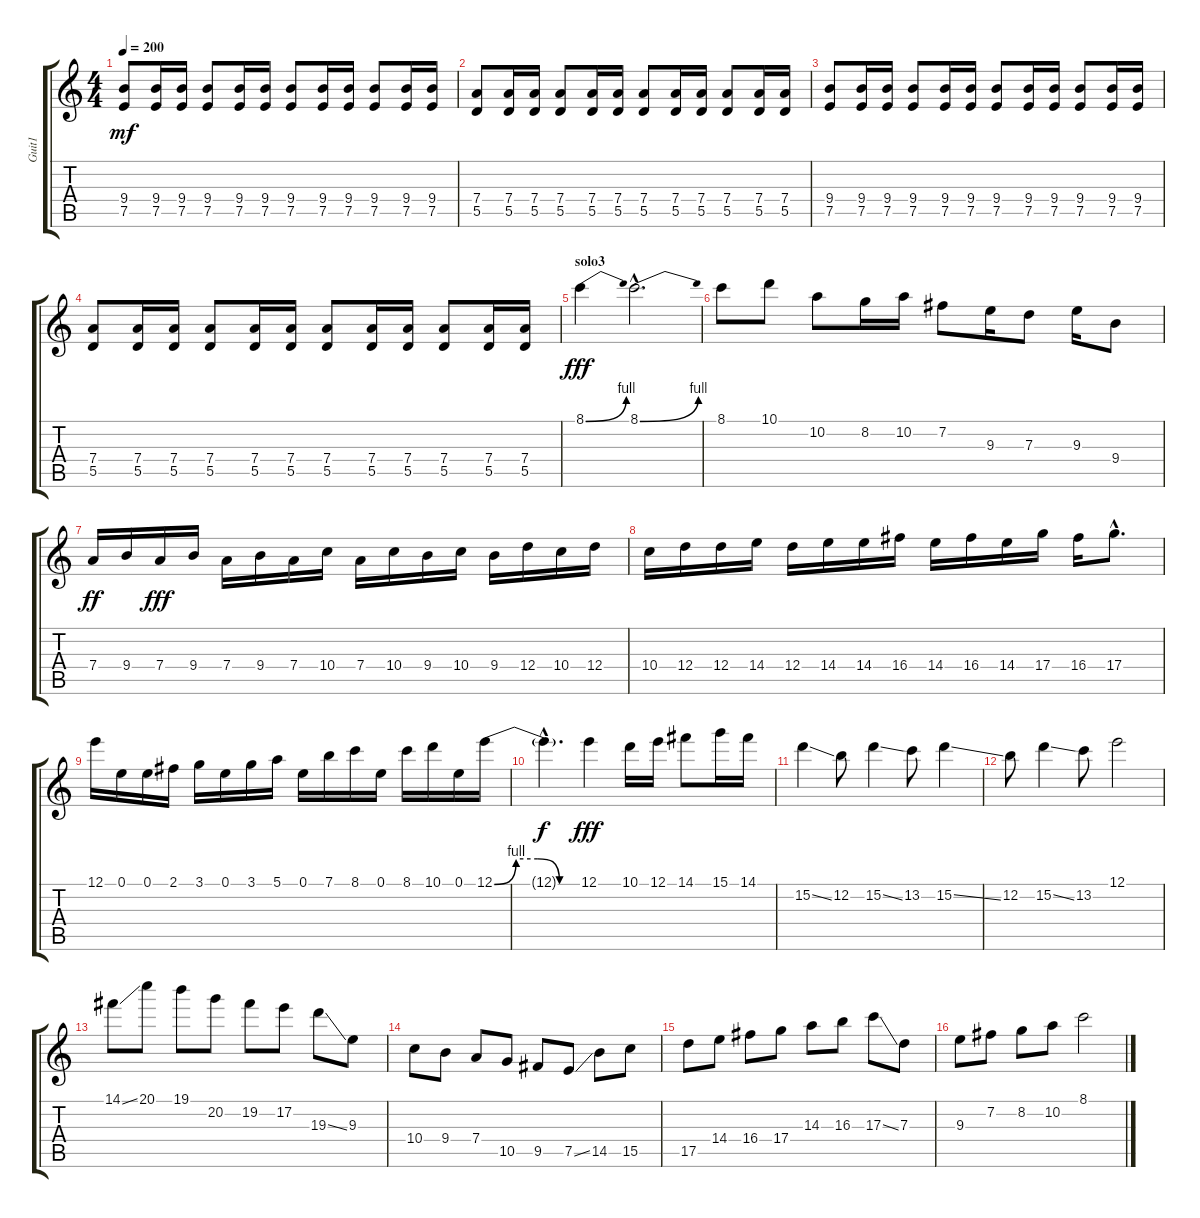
\track ("Guit1" "Guit1") {instrument distortionguitar}
\staff {score tabs}
\tuning (E4 B3 G3 D3 A2 E2) {hide}
\ts (4 4)
\tempo 200
\clef g2
\ks c
(9.4 7.5).8{dy mf} (9.4 7.5).16 (9.4 7.5).16 (9.4 7.5).8 (9.4 7.5).16 (9.4 7.5).16 (9.4 7.5).8 (9.4 7.5).16 (9.4 7.5).16 (9.4 7.5).8 (9.4 7.5).16 (9.4 7.5).16 |
(7.4 5.5).8 (7.4 5.5).16 (7.4 5.5).16 (7.4 5.5).8 (7.4 5.5).16 (7.4 5.5).16 (7.4 5.5).8 (7.4 5.5).16 (7.4 5.5).16 (7.4 5.5).8 (7.4 5.5).16 (7.4 5.5).16 |
(9.4 7.5).8 (9.4 7.5).16 (9.4 7.5).16 (9.4 7.5).8 (9.4 7.5).16 (9.4 7.5).16 (9.4 7.5).8 (9.4 7.5).16 (9.4 7.5).16 (9.4 7.5).8 (9.4 7.5).16 (9.4 7.5).16 |
(7.4 5.5).8 (7.4 5.5).16 (7.4 5.5).16 (7.4 5.5).8 (7.4 5.5).16 (7.4 5.5).16 (7.4 5.5).8 (7.4 5.5).16 (7.4 5.5).16 (7.4 5.5).8 (7.4 5.5).16 (7.4 5.5).16 |
\section ("" "solo3")
8.1{be (bend 0 0 60 4)}.4{dy fff volume 13 instrument distortionguitar} 8.1{be (bend 0 0 60 4) hac}.2{d} |
8.1.8 10.1.8 10.2.8 8.2.16 10.2.16 7.2.8 9.3.16 7.3.8 9.3.16 9.4.8 |
7.4.16{dy ff} 9.4.16 7.4.16{dy fff} 9.4.16 7.4.16 9.4.16 7.4.16 10.4.16 7.4.16 10.4.16 9.4.16 10.4.16 9.4.16 12.4.16 10.4.16 12.4.16 |
10.4.16 12.4.16 12.4.16 14.4.16 12.4.16 14.4.16 14.4.16 16.4.16 14.4.16 16.4.16 14.4.16 17.4.16 16.4.16 17.4{hac}.8{d} |
12.1.16 0.1.16 0.1.16 2.1.16 3.1.16 0.1.16 3.1.16 5.1.16 0.1.16 7.1.16 8.1.16 0.1.16 8.1.16 10.1.16 0.1.16 12.1{be (custom 0 0 15 4 30 4 45 0 60 0)}.16 |
12.1{hac t}.4{d dy f} 12.1.4{dy fff} 10.1.16 12.1.16 14.1.8 15.1.16 14.1.16 |
15.2{ss}.4 12.2.8 15.2{ss}.4 13.2.8 15.2{ss}.4 |
12.2.8 15.2{ss}.4 13.2.8 12.1.2 |
14.1{ss}.8 20.1.8 19.1.8 20.2.8 19.2.8 17.2.8 19.3{ss}.8 9.3.8 |
10.4.8 9.4.8 7.4.8 10.5.8 9.5.8 7.5{ss}.8 14.5.8 15.5.8 |
17.5.8 14.4.8 16.4.8 17.4.8 14.3.8 16.3.8 17.3{ss}.8 7.3.8 |
9.3.8 7.2.8 8.2.8 10.2.8 8.1.2
